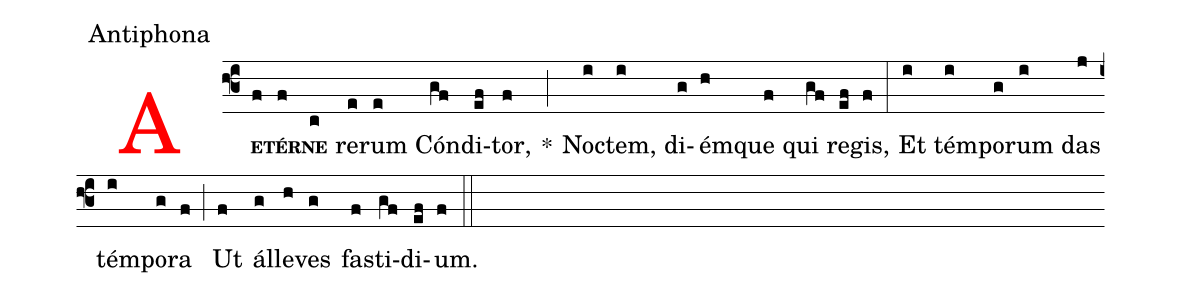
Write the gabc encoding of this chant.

office-part: Antiphona;
%%
<v>\frot{A}</v><v>\bf\scriptsize{E}</v>(f3f)<v>\bf\scriptsize{TÉR}</v>(f)<v>\bf\scriptsize{NE}</v>(c) re(e)rum(e) Cón(gf)di(ef)tor,(f)  *(;)
No(i)ctem,(i) di(g)ém(h)que(f) qui(gf) re(ef)gis,(f) (:)
Et(i) tém(i)po(g)rum(i) das(j) tém(i)po(g)ra(f) (;)
Ut(f) ál(g)le(h)ves(g) fas(f)ti(gf)di(ef)um.(f) (::)
